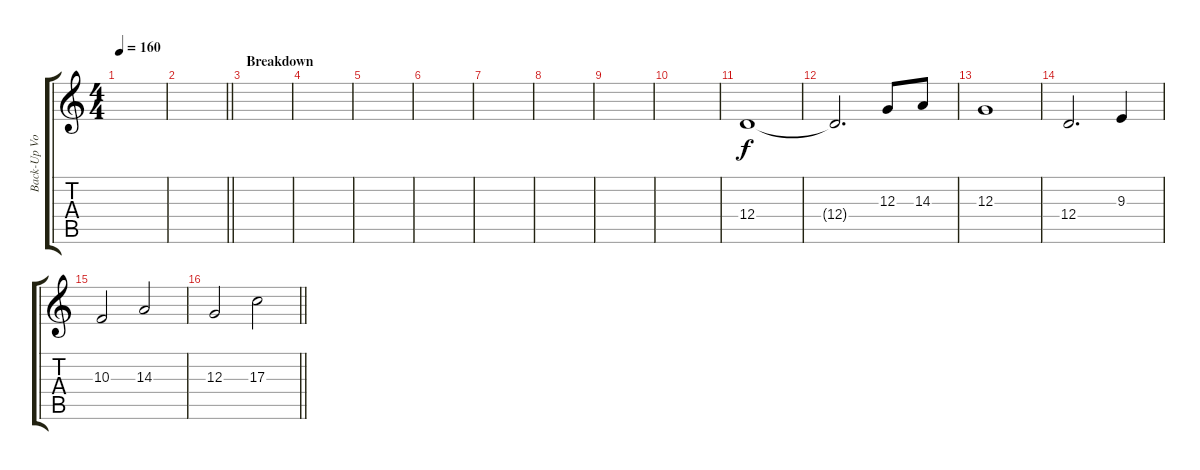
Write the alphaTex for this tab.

\track ("Back-Up Vocals" "Back-Up Vo") {instrument oboe}
\staff {score tabs}
\tuning (E4 B3 G3 D3 A2 E2) {hide}
\ts (4 4)
\tempo 160
\clef g2
\ks c
|
\barLineRight lightlight
|
\section ("" "Breakdown")
|
|
|
|
|
|
|
|
12.4.1 |
12.4{t}.2{d} 12.3.8 14.3.8 |
12.3.1 |
12.4.2{d} 9.3.4 |
10.3.2 14.3.2 |
\barLineRight lightlight
12.3.2 17.3.2
